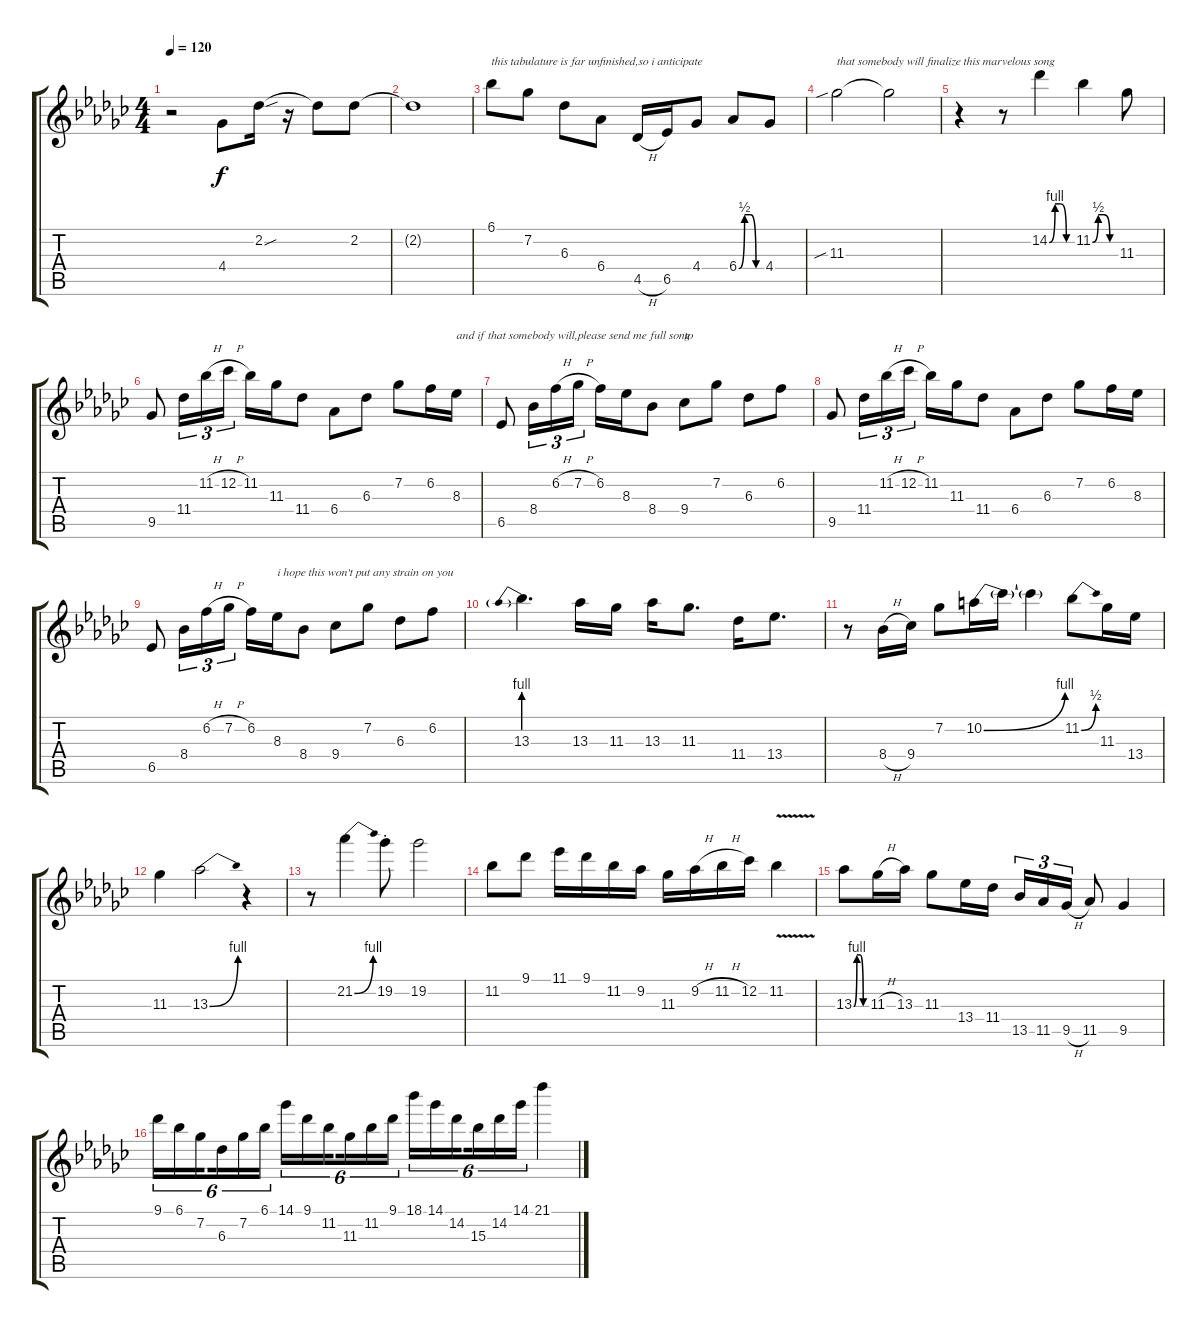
\track "" {instrument distortionguitar}
\staff {score tabs}
\tuning (E4 B3 G3 D3 A2 E2) {hide}
\ts (4 4)
\tempo 120
\clef g2
\ks gb
r.2{dy f instrument distortionguitar} 4.4.8 2.2{sou}.16 r.16 2.2{t}.8 2.2.8 |
2.2{t}.1 |
6.1.8{txt "this tabulature is far unfinished,so i anticipate"} 7.2.8 6.3.8 6.4.8 4.5{h}.16 6.5.16 4.4.8 6.4{be (custom 0 0 15 2 30 2 45 0 60 0)}.8 4.4.8 |
11.3{sib}.2{txt "that somebody will finalize this marvelous song"} 11.3{t}.2 |
r.4 r.8 14.2{be (custom 0 0 15 4 30 4 45 0 60 0)}.4{instrument guitarharmonics} 11.2{be (custom 0 0 15 2 30 2 45 0 60 0)}.4 11.3.8 |
9.5.8{instrument distortionguitar} 11.4.16{tu (3 2)} 11.2{h}.16{tu (3 2)} 12.2{h}.16{tu (3 2)} 11.2.16 11.3.16 11.4.8 6.4.8 6.3.8 7.2.8 6.2.16 8.3.16{txt "and if that somebody will,please send me full song"} |
6.5.8 8.4.16{tu (3 2)} 6.2{h}.16{tu (3 2)} 7.2{h}.16{tu (3 2)} 6.2.16 8.3.16 8.4.8 9.4.8{txt "to"} 7.2.8 6.3.8 6.2.8 |
9.5.8 11.4.16{tu (3 2)} 11.2{h}.16{tu (3 2)} 12.2{h}.16{tu (3 2)} 11.2.16 11.3.16 11.4.8 6.4.8 6.3.8 7.2.8 6.2.16 8.3.16 |
6.5.8 8.4.16{tu (3 2)} 6.2{h}.16{tu (3 2)} 7.2{h}.16{tu (3 2)} 6.2.16 8.3.16{txt "i hope this won't put any strain on you"} 8.4.8 9.4.8 7.2.8 6.3.8 6.2.8 |
13.3{be (prebend 0 4 60 4)}.4{d} 13.3.16 11.3.16 13.3.16 11.3.8{d} 11.4.16 13.4.8{d} |
r.8 8.4{h}.16 9.4.16 7.2.8 10.2{be (bend 0 0 60 4)}.16 10.2{t}.16 10.2{t}.4 11.2{be (bend 0 0 60 2)}.8 11.3.16 13.4.16 |
11.3.4 13.3{be (bend 0 0 60 4)}.2{instrument guitarharmonics} r.4{instrument distortionguitar} |
r.8 21.2{be (bend 0 0 60 4)}.4{instrument guitarharmonics} 19.2{st}.8{instrument distortionguitar} 19.2.2 |
11.2.8 9.1.8 11.1.16 9.1.16 11.2.16 9.2.16 11.3.16 9.2{h}.16 11.2{h}.16 12.2.16 11.2{v}.4 |
13.3{be (custom 0 0 15 4 30 4 45 0 60 0)}.8{instrument guitarharmonics} 11.3{h}.16{instrument distortionguitar} 13.3.16 11.3.8{instrument guitarharmonics} 13.4.16{instrument distortionguitar} 11.4.16 13.5.16{tu (3 2)} 11.5.16{tu (3 2)} 9.5{h}.16{tu (3 2)} 11.5.8 9.5.4 |
9.1.16{tu (6 4)} 6.1.16{tu (6 4)} 7.2.16{tu (6 4) beam splitsecondary} 6.3.16{tu (6 4)} 7.2.16{tu (6 4)} 6.1.16{tu (6 4)} 14.1.16{tu (6 4)} 9.1.16{tu (6 4)} 11.2.16{tu (6 4) beam splitsecondary} 11.3.16{tu (6 4)} 11.2.16{tu (6 4)} 9.1.16{tu (6 4)} 18.1.16{tu (6 4)} 14.1.16{tu (6 4)} 14.2.16{tu (6 4) beam splitsecondary} 15.3.16{tu (6 4)} 14.2.16{tu (6 4)} 14.1.16{tu (6 4)} 21.1.4
